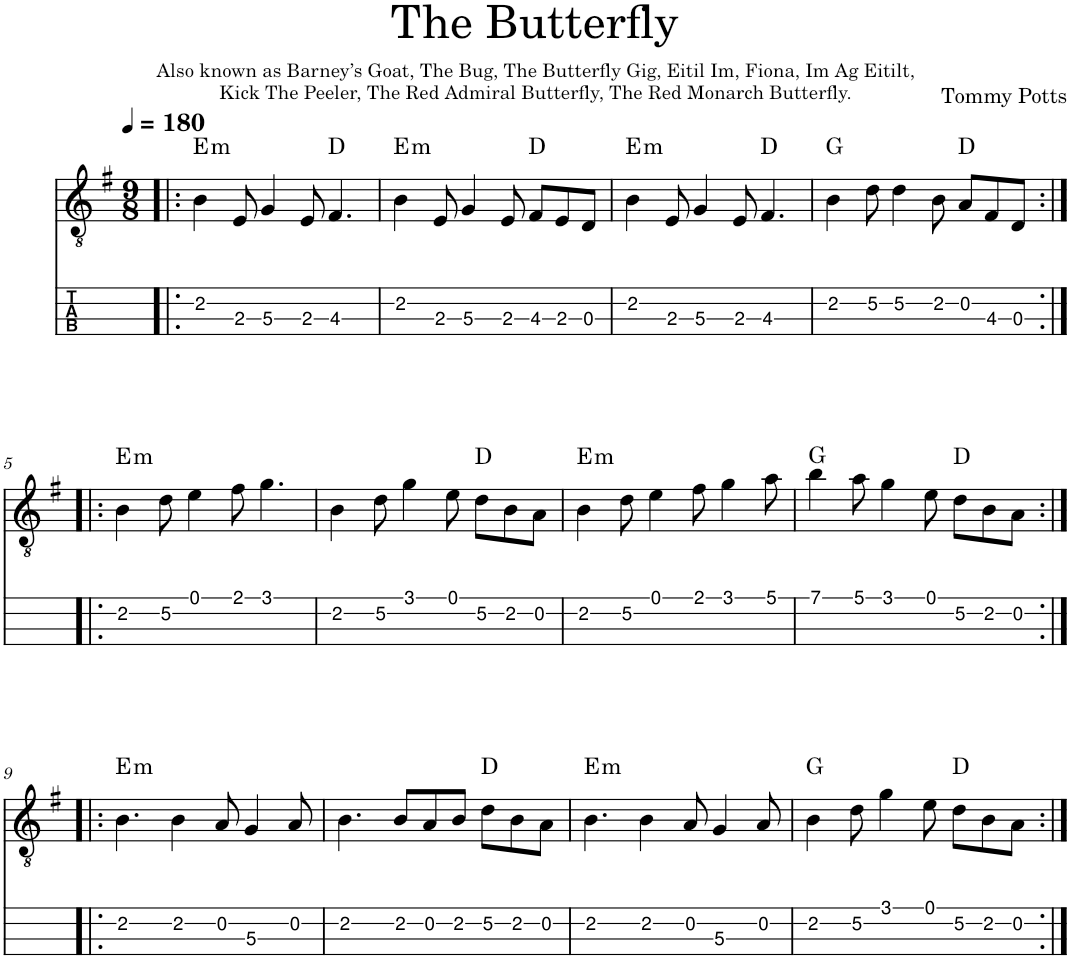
**kern	**kern	**harte
*part1	*part1	*part1
*staff2	*staff1	*
*I"Irish Tenor Banjo	*	*
*I'ITB	*	*
*stria4	*	*
*	*clefGv2	*
*Trd7c12	*Trd7c12	*
*k[f#]	*k[f#]	*
*G:	*G:	*
*M9/8	*M9/8	*
*MM180	*MM180	*
=1!|:	=1!|:	=1!|:
!	!	!LO:H:kt=m
4B	4B\	E:min
8E	8E/	.
4G	4G/	.
8E	8E/	.
4.F#	4.F#/	D:maj
=2	=2	=2
!	!	!LO:H:kt=m
4B	4B\	E:min
8E	8E/	.
4G	4G/	.
8E	8E/	.
8F#L	8F#/L	D:maj
8E	8E/	.
8DJ	8D/J	.
=3	=3	=3
!	!	!LO:H:kt=m
4B	4B\	E:min
8E	8E/	.
4G	4G/	.
8E	8E/	.
4.F#	4.F#/	D:maj
=4	=4	=4
4B	4B\	G:maj
8d	8d\	.
4d	4d\	.
8B	8B\	.
8AL	8A/L	D:maj
8F#	8F#/	.
8DJ	8D/J	.
!!LO:LB:g=z
=5:|!|:	=5:|!|:	=5:|!|:
!	!	!LO:H:kt=m
4B	4B\	E:min
8d	8d\	.
4e	4e\	.
8f#	8f#\	.
4.g	4.g\	.
=6	=6	=6
4B	4B\	.
8d	8d\	.
4g	4g\	.
8e	8e\	.
8dL	8d\L	D:maj
8B	8B\	.
8AJ	8A\J	.
=7	=7	=7
!	!	!LO:H:kt=m
4B	4B\	E:min
8d	8d\	.
4e	4e\	.
8f#	8f#\	.
4g	4g\	.
8a	8a\	.
=8	=8	=8
4b	4b\	G:maj
8a	8a\	.
4g	4g\	.
8e	8e\	.
8dL	8d\L	D:maj
8B	8B\	.
8AJ	8A\J	.
!!LO:LB:g=z
=9:|!|:	=9:|!|:	=9:|!|:
!	!	!LO:H:kt=m
4.B	4.B\	E:min
4B	4B\	.
8A	8A/	.
4G	4G/	.
8A	8A/	.
=10	=10	=10
4.B	4.B\	.
8BL	8B/L	.
8A	8A/	.
8BJ	8B/J	.
8dL	8d\L	D:maj
8B	8B\	.
8AJ	8A\J	.
=11	=11	=11
!	!	!LO:H:kt=m
4.B	4.B\	E:min
4B	4B\	.
8A	8A/	.
4G	4G/	.
8A	8A/	.
=12	=12	=12
4B	4B\	G:maj
8d	8d\	.
4g	4g\	.
8e	8e\	.
8dL	8d\L	D:maj
8B	8B\	.
8AJ	8A\J	.
=:|!	=:|!	=:|!
*-	*-	*-
